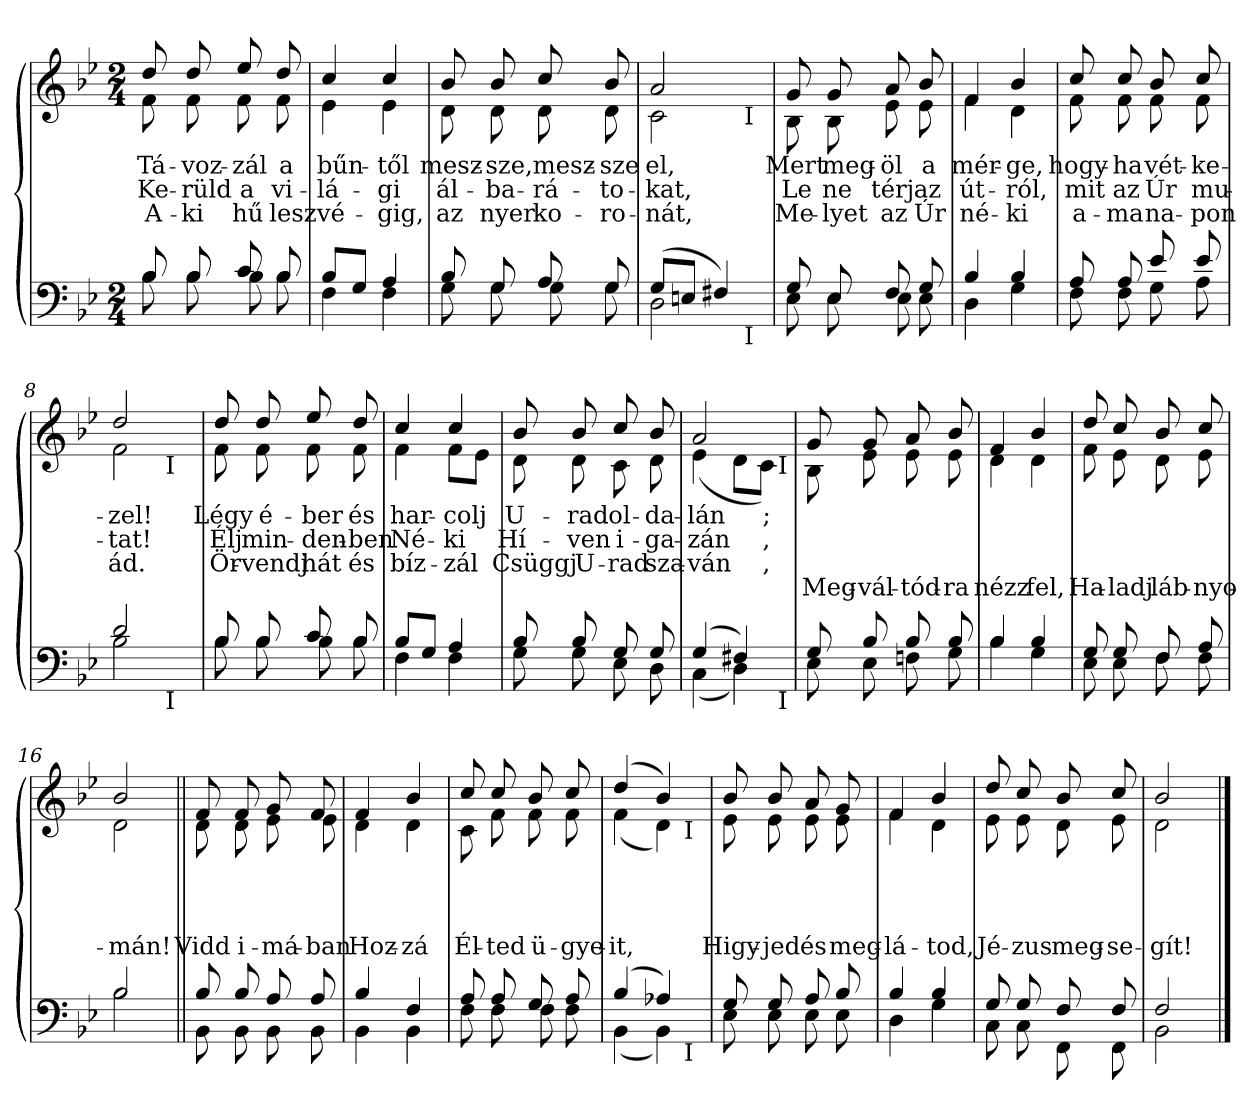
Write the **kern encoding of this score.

**kern	**kern	**text	**text	**text	**text
*part2	*part1	*part1	*part1	*part1	*part1
*staff2	*staff1	*staff1	*staff1	*staff1	*staff1
*clefF4	*clefG2	*	*	*	*
*k[b-e-]	*k[b-e-]	*	*	*	*
*g:	*g:	*	*	*	*
*M2/4	*M2/4	*	*	*	*
=1	=1	=1	=1	=1	=1
*^	*	*	*	*	*
!	!	!LO:TX:a:B:t=Andante	!	!	!	!
!	!	!	!LO:LY:b	!LO:LY:b	!LO:LY:b	!
*	*	*^	*	*	*	*
8B-/	8B-\	8dd/	8f\	Tá-	Ke-	A-	.
!	!	!	!	!LO:LY:b	!LO:LY:b	!LO:LY:b	!
8B-/	8B-\	8dd/	8f\	-voz-	-rüld	-ki	.
!	!	!	!	!LO:LY:b	!LO:LY:b	!LO:LY:b	!
8c/	8B-\	8ee-/	8f\	-zál	a	hű	.
!	!	!	!	!LO:LY:b	!LO:LY:b	!LO:LY:b	!
8B-/	8B-\	8dd/	8f\	a	vi-	lesz	.
=2	=2	=2	=2	=2	=2	=2	=2
!	!	!	!	!LO:LY:b	!LO:LY:b	!LO:LY:b	!
8B-/L	4F\	4cc/	4e-\	bűn-	-lá-	vé-	.
8G/J	.	.	.	.	.	.	.
!	!	!	!	!LO:LY:b	!LO:LY:b	!LO:LY:b	!
4A/	4F\	4cc/	4e-\	-től	-gi	-gig,	.
=3	=3	=3	=3	=3	=3	=3	=3
!	!	!	!	!LO:LY:b	!LO:LY:b	!LO:LY:b	!
8B-/	8G\	8b-/	8d\	mesz-	ál-	az	.
!	!	!	!	!LO:LY:b	!LO:LY:b	!LO:LY:b	!
8G/	8G\	8b-/	8d\	-sze,	-ba-	nyer	.
!	!	!	!	!LO:LY:b	!LO:LY:b	!LO:LY:b	!
8A/	8G\	8cc/	8d\	mesz-	-rá-	ko-	.
!	!	!	!	!LO:LY:b	!LO:LY:b	!LO:LY:b	!
8G/	8G\	8b-/	8d\	-sze	-to-	-ro-	.
*	*	*v	*v	*	*	*	*
=4	=4	=4	=4	=4	=4	=4
*	*	*^	*	*	*	*
!	!	!	!	!LO:LY:b	!LO:LY:b	!LO:LY:b	!
*	*^	*	*^	*	*	*	*
(>8G/L	2D\	4.ryy	2a/	2c\	4.ryy	el,	-kat,	-nát,	.
8En/J	.	.	.	.	.	.	.	.	.
4F#X/)	.	.	.	.	.	.	.	.	.
!	!	!	!	!	!LO:TX:b:t=I	!	!	!	!
!	!	!LO:TX:b:t=I	!	!	!	!	!	!	!
.	.	8ryy	.	.	8ryy	.	.	.	.
*	*v	*v	*	*	*	*	*	*	*
*	*	*v	*v	*v	*	*	*	*
=5	=5	=5	=5	=5	=5	=5
*	*^	*^	*	*	*	*
*	*	*	*	*^	*	*	*	*
!	!	!	!	!	!	!LO:LY:b	!LO:LY:b	!LO:LY:b	!
*	*v	*v	*	*	*	*	*	*	*
*	*	*	*v	*v	*	*	*	*
8G/	8E-\	8g/	8B-\	Mert	Le	Me-	.
!	!	!	!	!LO:LY:b	!LO:LY:b	!LO:LY:b	!
8E-/	8E-\	8g/	8B-\	meg-	ne	-lyet	.
!	!	!	!	!LO:LY:b	!LO:LY:b	!LO:LY:b	!
8F/	8E-\	8a/	8e-\	-öl	térj	az	.
!	!	!	!	!LO:LY:b	!LO:LY:b	!LO:LY:b	!
8G/	8E-\	8b-/	8e-\	a	az	Úr	.
!!LO:LB:g=z	!!
=6	=6	=6	=6	=6	=6	=6	=6
!	!	!	!	!LO:LY:b	!LO:LY:b	!LO:LY:b	!
4B-/	4D\	4f/	4f\	mér-	út-	né-	.
!	!	!	!	!LO:LY:b	!LO:LY:b	!LO:LY:b	!
4B-/	4G\	4b-/	4d\	-ge,	-ról,	-ki	.
=7	=7	=7	=7	=7	=7	=7	=7
!	!	!	!	!LO:LY:b	!LO:LY:b	!LO:LY:b	!
8A/	8F\	8cc/	8f\	hogy-	mit	a-	.
!	!	!	!	!LO:LY:b	!LO:LY:b	!LO:LY:b	!
8A/	8F\	8cc/	8f\	-ha	az	-ma	.
!	!	!	!	!LO:LY:b	!LO:LY:b	!LO:LY:b	!
8e-/	8G\	8b-/	8f\	vét-	Úr	na-	.
!	!	!	!	!LO:LY:b	!LO:LY:b	!LO:LY:b	!
8e-/	8A\	8cc/	8f\	-ke-	mu-	-pon	.
*	*	*v	*v	*	*	*	*
=8	=8	=8	=8	=8	=8	=8
*	*	*^	*	*	*	*
!	!	!	!	!LO:LY:b	!LO:LY:b	!LO:LY:b	!
*	*^	*	*^	*	*	*	*
2d/	2B-\	4ryy	2dd/	2f\	4ryy	-zel!	-tat!	ád.	.
.	.	32ryy	.	.	32ryy	.	.	.	.
!	!	!	!	!	!LO:TX:b:t=I	!	!	!	!
!	!	!LO:TX:b:t=I	!	!	!	!	!	!	!
.	.	8..ryy	.	.	8..ryy	.	.	.	.
*	*v	*v	*	*	*	*	*	*	*
*	*	*v	*v	*v	*	*	*	*
=9	=9	=9	=9	=9	=9	=9
*	*^	*^	*	*	*	*
*	*	*	*	*^	*	*	*	*
!	!	!	!	!	!	!LO:LY:b	!LO:LY:b	!LO:LY:b	!
*	*v	*v	*	*	*	*	*	*	*
*	*	*	*v	*v	*	*	*	*
8B-/	8B-\	8dd/	8f\	Légy	Élj	Ör-	.
!	!	!	!	!LO:LY:b	!LO:LY:b	!LO:LY:b	!
8B-/	8B-\	8dd/	8f\	é-	min-	-vendj	.
!	!	!	!	!LO:LY:b	!LO:LY:b	!LO:LY:b	!
8c/	8B-\	8ee-/	8f\	-ber	-den-	hát	.
!	!	!	!	!LO:LY:b	!LO:LY:b	!LO:LY:b	!
8B-/	8B-\	8dd/	8f\	és	-ben	és	.
=10	=10	=10	=10	=10	=10	=10	=10
!	!	!	!	!LO:LY:b	!LO:LY:b	!LO:LY:b	!
8B-/L	4F\	4cc/	4f\	har-	Né-	bíz-	.
8G/J	.	.	.	.	.	.	.
!	!	!	!	!LO:LY:b	!LO:LY:b	!LO:LY:b	!
4A/	4F\	4cc/	8f\L	-colj	-ki	-zál	.
.	.	.	8e-\J	.	.	.	.
!!LO:LB:g=z	!!
=11	=11	=11	=11	=11	=11	=11	=11
!	!	!	!	!LO:LY:b	!LO:LY:b	!LO:LY:b	!
8B-/	8G\	8b-/	8d\	U-	Hí-	Csüggj	.
!	!	!	!	!LO:LY:b	!LO:LY:b	!LO:LY:b	!
8B-/	8G\	8b-/	8d\	-rad	-ven	U-	.
!	!	!	!	!LO:LY:b	!LO:LY:b	!LO:LY:b	!
8G/	8E-\	8cc/	8c\	ol-	i-	-rad	.
!	!	!	!	!LO:LY:b	!LO:LY:b	!LO:LY:b	!
8G/	8D\	8b-/	8d\	-da-	-ga-	sza-	.
*	*	*v	*v	*	*	*	*
=12	=12	=12	=12	=12	=12	=12
*	*	*^	*	*	*	*
!	!	!	!	!LO:LY:b	!LO:LY:b	!LO:LY:b	!
*	*^	*	*^	*	*	*	*
(>4G/	(<4C\	4..ryy	2a/	(<4e-\	4..ryy	-lán	-zán	-ván	.
4F#X/)	4D\)	.	.	8d\L	.	.	.	.	.
!	!	!	!	!	!	!LO:LY:b	!LO:LY:b	!LO:LY:b	!
.	.	.	.	8c\J)	.	;	,	,	.
!	!	!	!	!	!LO:TX:b:t=I	!	!	!	!
!	!	!LO:TX:b:t=I	!	!	!	!	!	!	!
.	.	16ryy	.	.	16ryy	.	.	.	.
*	*v	*v	*	*	*	*	*	*	*
*	*	*v	*v	*v	*	*	*	*
=13	=13	=13	=13	=13	=13	=13
*	*^	*^	*	*	*	*
*	*	*	*	*^	*	*	*	*
!	!	!	!	!	!	!	!	!	!LO:LY:b
*	*v	*v	*	*	*	*	*	*	*
*	*	*	*v	*v	*	*	*	*
8G/	8E-\	8g/	8B-\	.	.	.	Meg-
!	!	!	!	!	!	!	!LO:LY:b
8B-/	8E-\	8g/	8e-\	.	.	.	-vál-
!	!	!	!	!	!	!	!LO:LY:b
8B-/	8Fn\	8a/	8e-\	.	.	.	-tód-
!	!	!	!	!	!	!	!LO:LY:b
8B-/	8G\	8b-/	8e-\	.	.	.	-ra
=14	=14	=14	=14	=14	=14	=14	=14
!	!	!	!	!	!	!	!LO:LY:b
4B-/	4B-\	4f/	4d\	.	.	.	nézz
!	!	!	!	!	!	!	!LO:LY:b
4B-/	4G\	4b-/	4d\	.	.	.	fel,
!!LO:LB:g=z	!!
=15	=15	=15	=15	=15	=15	=15	=15
!	!	!	!	!	!	!	!LO:LY:b
8G/	8E-\	8dd/	8f\	.	.	.	Ha-
!	!	!	!	!	!	!	!LO:LY:b
8G/	8E-\	8cc/	8e-\	.	.	.	-ladj
!	!	!	!	!	!	!	!LO:LY:b
8F/	8F\	8b-/	8d\	.	.	.	láb-
!	!	!	!	!	!	!	!LO:LY:b
8A/	8F\	8cc/	8e-\	.	.	.	-nyo-
=16	=16	=16	=16	=16	=16	=16	=16
!	!	!	!	!	!	!	!LO:LY:b
2B-/	2B-\	2b-/	2d\	.	.	.	-mán!
=17||	=17||	=17||	=17||	=17||	=17||	=17||	=17||
!	!	!	!	!	!	!	!LO:LY:b
8B-/	8BB-\	8f/	8d\	.	.	.	Vidd
!	!	!	!	!	!	!	!LO:LY:b
8B-/	8BB-\	8f/	8d\	.	.	.	i-
!	!	!	!	!	!	!	!LO:LY:b
8A/	8BB-\	8g/	8e-\	.	.	.	-má-
!	!	!	!	!	!	!	!LO:LY:b
8A/	8BB-\	8f/	8e-\	.	.	.	-ban
=18	=18	=18	=18	=18	=18	=18	=18
!	!	!	!	!	!	!	!LO:LY:b
4B-/	4BB-\	4f/	4d\	.	.	.	Hoz-
!	!	!	!	!	!	!	!LO:LY:b
4F/	4BB-\	4b-/	4d\	.	.	.	-zá
!!LO:LB:g=z	!!
=19	=19	=19	=19	=19	=19	=19	=19
!	!	!	!	!	!	!	!LO:LY:b
8A/	8F\	8cc/	8c\	.	.	.	Él-
!	!	!	!	!	!	!	!LO:LY:b
8A/	8F\	8cc/	8f\	.	.	.	-ted
!	!	!	!	!	!	!	!LO:LY:b
8G/	8F\	8b-/	8f\	.	.	.	ü-
!	!	!	!	!	!	!	!LO:LY:b
8A/	8F\	8cc/	8f\	.	.	.	-gye-
*	*	*v	*v	*	*	*	*
=20	=20	=20	=20	=20	=20	=20
*	*	*^	*	*	*	*
!	!	!	!	!	!	!	!LO:LY:b
*	*^	*	*^	*	*	*	*
(>4B-/	(<4BB-\	4.ryy	(>4dd/	(<4f\	4.ryy	.	.	.	-it,
4A-X/)	4BB-\)	.	4b-/)	4d\)	.	.	.	.	.
!	!	!	!	!	!LO:TX:b:t=I	!	!	!	!
!	!	!LO:TX:b:t=I	!	!	!	!	!	!	!
.	.	8ryy	.	.	8ryy	.	.	.	.
*	*v	*v	*	*	*	*	*	*	*
*	*	*v	*v	*v	*	*	*	*
=21	=21	=21	=21	=21	=21	=21
*	*^	*^	*	*	*	*
*	*	*	*	*^	*	*	*	*
!	!	!	!	!	!	!	!	!	!LO:LY:b
*	*v	*v	*	*	*	*	*	*	*
*	*	*	*v	*v	*	*	*	*
8G/	8E-\	8b-/	8e-\	.	.	.	Higy-
!	!	!	!	!	!	!	!LO:LY:b
8G/	8E-\	8b-/	8e-\	.	.	.	-jed
!	!	!	!	!	!	!	!LO:LY:b
8A/	8E-\	8a/	8e-\	.	.	.	és
!	!	!	!	!	!	!	!LO:LY:b
8B-/	8E-\	8g/	8e-\	.	.	.	meg-
=22	=22	=22	=22	=22	=22	=22	=22
!	!	!	!	!	!	!	!LO:LY:b
4B-/	4D\	4f/	4f\	.	.	.	-lá-
!	!	!	!	!	!	!	!LO:LY:b
4B-/	4G\	4b-/	4d\	.	.	.	-tod,
=23	=23	=23	=23	=23	=23	=23	=23
!	!	!	!	!	!	!	!LO:LY:b
8G/	8C\	8dd/	8e-\	.	.	.	Jé-
!	!	!	!	!	!	!	!LO:LY:b
8G/	8C\	8cc/	8e-\	.	.	.	-zus
!	!	!	!	!	!	!	!LO:LY:b
8F/	8FF\	8b-/	8d\	.	.	.	meg-
!	!	!	!	!	!	!	!LO:LY:b
8F/	8FF\	8cc/	8e-\	.	.	.	-se-
=24	=24	=24	=24	=24	=24	=24	=24
!	!	!	!	!	!	!	!LO:LY:b
2F/	2BB-\	2b-/	2d\	.	.	.	-gít!
*v	*v	*	*	*	*	*	*
*	*v	*v	*	*	*	*
==	==	==	==	==	==
*-	*-	*-	*-	*-	*-
